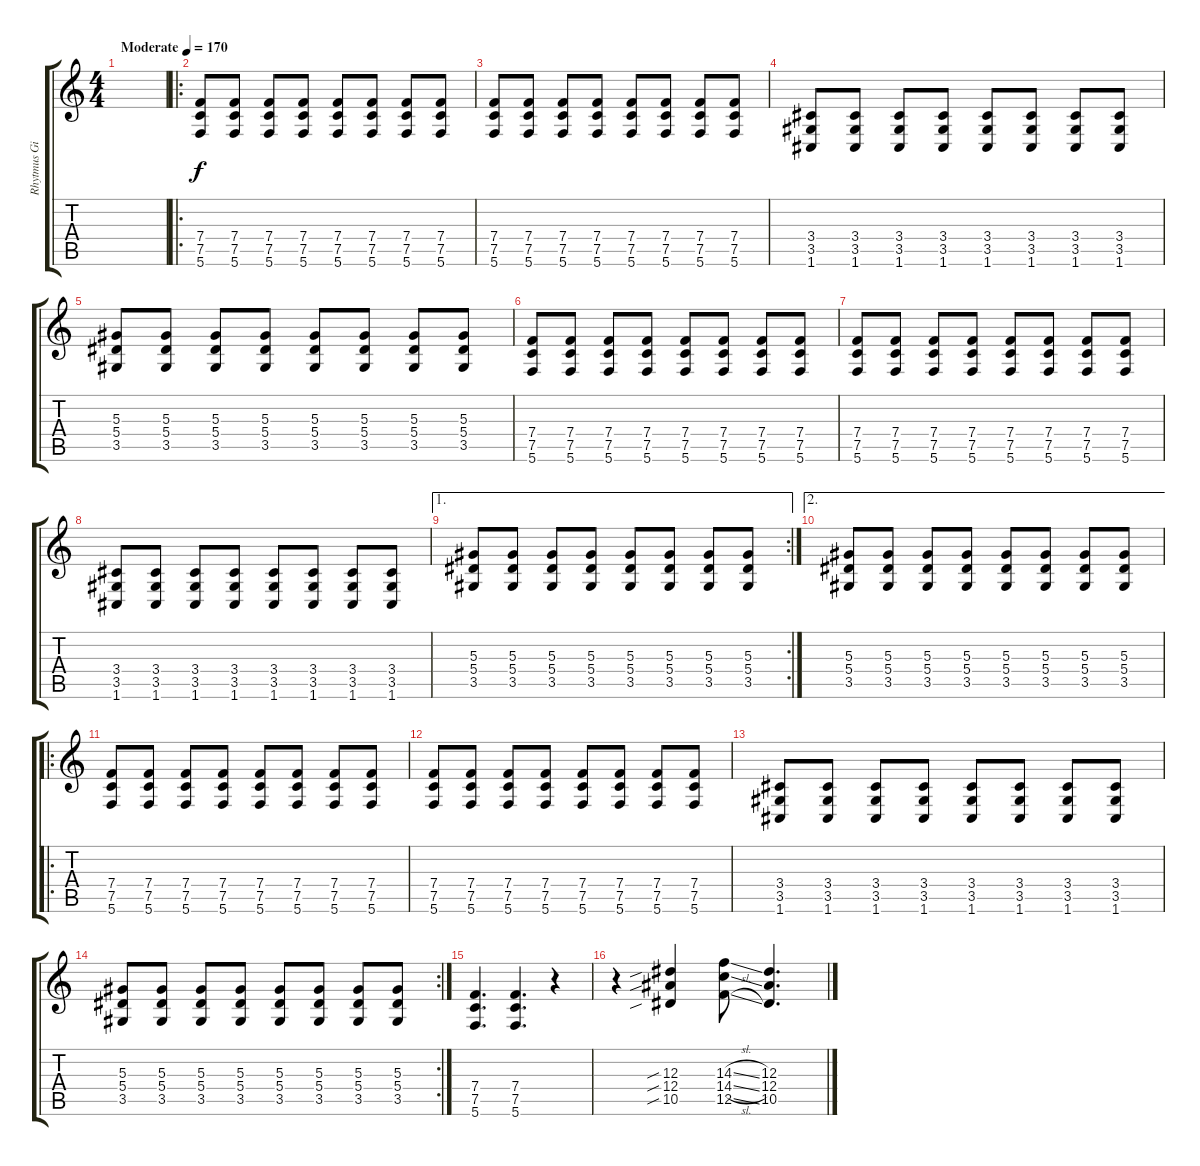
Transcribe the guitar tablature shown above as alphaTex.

\track ("Rhytmus Gitarre 1" "Rhytmus Gi") {instrument distortionguitar}
\staff {score tabs}
\tuning (C4 G3 Eb3 Bb2 F2 C2) {hide}
\ts (4 4)
\tempo (170 "Moderate")
\clef g2
\ks c
|
\ro
(7.4 7.5 5.6).8 (7.4 7.5 5.6).8 (7.4 7.5 5.6).8 (7.4 7.5 5.6).8 (7.4 7.5 5.6).8 (7.4 7.5 5.6).8 (7.4 7.5 5.6).8 (7.4 7.5 5.6).8 |
(7.4 7.5 5.6).8 (7.4 7.5 5.6).8 (7.4 7.5 5.6).8 (7.4 7.5 5.6).8 (7.4 7.5 5.6).8 (7.4 7.5 5.6).8 (7.4 7.5 5.6).8 (7.4 7.5 5.6).8 |
(3.4 3.5 1.6).8 (3.4 3.5 1.6).8 (3.4 3.5 1.6).8 (3.4 3.5 1.6).8 (3.4 3.5 1.6).8 (3.4 3.5 1.6).8 (3.4 3.5 1.6).8 (3.4 3.5 1.6).8 |
(5.3 5.4 3.5).8 (5.3 5.4 3.5).8 (5.3 5.4 3.5).8 (5.3 5.4 3.5).8 (5.3 5.4 3.5).8 (5.3 5.4 3.5).8 (5.3 5.4 3.5).8 (5.3 5.4 3.5).8 |
(7.4 7.5 5.6).8 (7.4 7.5 5.6).8 (7.4 7.5 5.6).8 (7.4 7.5 5.6).8 (7.4 7.5 5.6).8 (7.4 7.5 5.6).8 (7.4 7.5 5.6).8 (7.4 7.5 5.6).8 |
(7.4 7.5 5.6).8 (7.4 7.5 5.6).8 (7.4 7.5 5.6).8 (7.4 7.5 5.6).8 (7.4 7.5 5.6).8 (7.4 7.5 5.6).8 (7.4 7.5 5.6).8 (7.4 7.5 5.6).8 |
(3.4 3.5 1.6).8 (3.4 3.5 1.6).8 (3.4 3.5 1.6).8 (3.4 3.5 1.6).8 (3.4 3.5 1.6).8 (3.4 3.5 1.6).8 (3.4 3.5 1.6).8 (3.4 3.5 1.6).8 |
\ae 1
\rc 2
(5.3 5.4 3.5).8 (5.3 5.4 3.5).8 (5.3 5.4 3.5).8 (5.3 5.4 3.5).8 (5.3 5.4 3.5).8 (5.3 5.4 3.5).8 (5.3 5.4 3.5).8 (5.3 5.4 3.5).8 |
\ae 2
(5.3 5.4 3.5).8 (5.3 5.4 3.5).8 (5.3 5.4 3.5).8 (5.3 5.4 3.5).8 (5.3 5.4 3.5).8 (5.3 5.4 3.5).8 (5.3 5.4 3.5).8 (5.3 5.4 3.5).8 |
\ro
(7.4 7.5 5.6).8 (7.4 7.5 5.6).8 (7.4 7.5 5.6).8 (7.4 7.5 5.6).8 (7.4 7.5 5.6).8 (7.4 7.5 5.6).8 (7.4 7.5 5.6).8 (7.4 7.5 5.6).8 |
(7.4 7.5 5.6).8 (7.4 7.5 5.6).8 (7.4 7.5 5.6).8 (7.4 7.5 5.6).8 (7.4 7.5 5.6).8 (7.4 7.5 5.6).8 (7.4 7.5 5.6).8 (7.4 7.5 5.6).8 |
(3.4 3.5 1.6).8 (3.4 3.5 1.6).8 (3.4 3.5 1.6).8 (3.4 3.5 1.6).8 (3.4 3.5 1.6).8 (3.4 3.5 1.6).8 (3.4 3.5 1.6).8 (3.4 3.5 1.6).8 |
\rc 2
(5.3 5.4 3.5).8 (5.3 5.4 3.5).8 (5.3 5.4 3.5).8 (5.3 5.4 3.5).8 (5.3 5.4 3.5).8 (5.3 5.4 3.5).8 (5.3 5.4 3.5).8 (5.3 5.4 3.5).8 |
(7.4 7.5 5.6).4{d} (7.4 7.5 5.6).4{d} r.4 |
r.4 (12.3{sib} 12.4{sib} 10.5{sib}).4 (14.3{sl} 14.4{sl} 12.5{sl}).8 (12.3 12.4 10.5).4{d}
